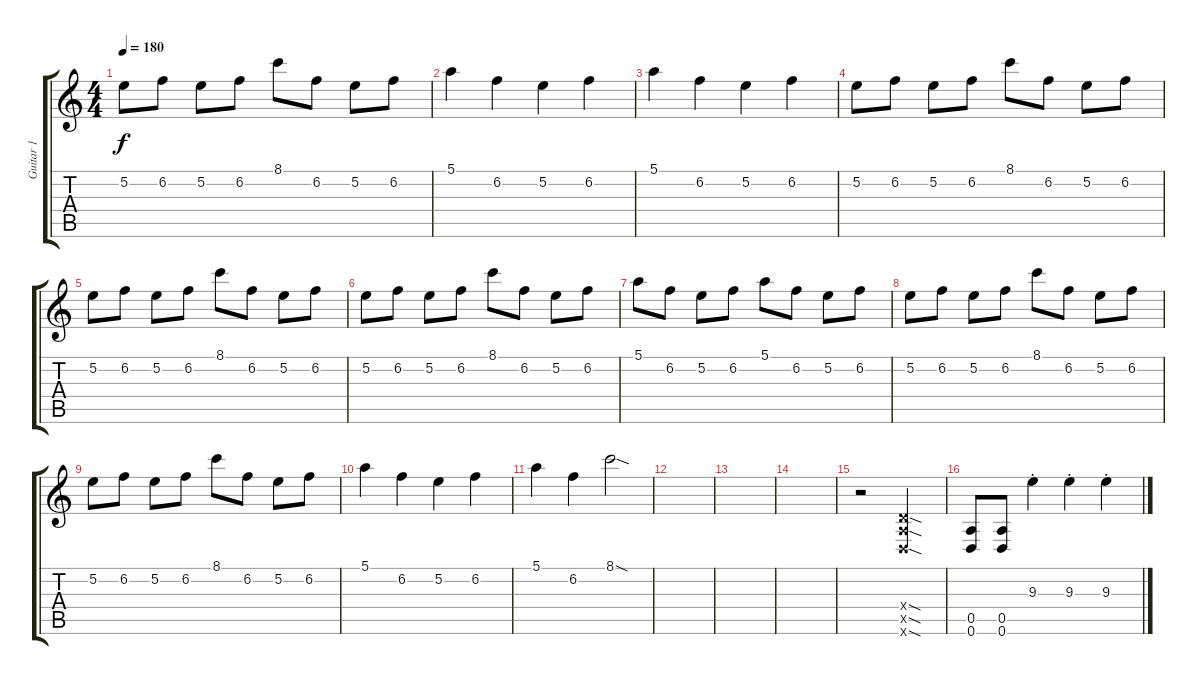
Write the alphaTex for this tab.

\track ("Guitar 1" "Guitar 1") {instrument distortionguitar}
\staff {score tabs}
\tuning (E4 B3 G3 D3 A2 D2) {hide}
\ts (4 4)
\tempo 180
\clef g2
\ks c
5.2.8{dy f} 6.2.8 5.2.8 6.2.8 8.1.8 6.2.8 5.2.8 6.2.8 |
5.1.4 6.2.4 5.2.4 6.2.4 |
5.1.4 6.2.4 5.2.4 6.2.4 |
5.2.8 6.2.8 5.2.8 6.2.8 8.1.8 6.2.8 5.2.8 6.2.8 |
5.2.8 6.2.8 5.2.8 6.2.8 8.1.8 6.2.8 5.2.8 6.2.8 |
5.2.8 6.2.8 5.2.8 6.2.8 8.1.8 6.2.8 5.2.8 6.2.8 |
5.1.8 6.2.8 5.2.8 6.2.8 5.1.8 6.2.8 5.2.8 6.2.8 |
5.2.8 6.2.8 5.2.8 6.2.8 8.1.8 6.2.8 5.2.8 6.2.8 |
5.2.8 6.2.8 5.2.8 6.2.8 8.1.8 6.2.8 5.2.8 6.2.8 |
5.1.4 6.2.4 5.2.4 6.2.4 |
5.1.4 6.2.4 8.1{sod}.2 |
|
|
|
r.2 (0.4{sod x} 0.5{sod x} 0.6{sod x}).2 |
(0.5 0.6).8 (0.5 0.6).8 9.3{st}.4 9.3{st}.4 9.3{st}.4
